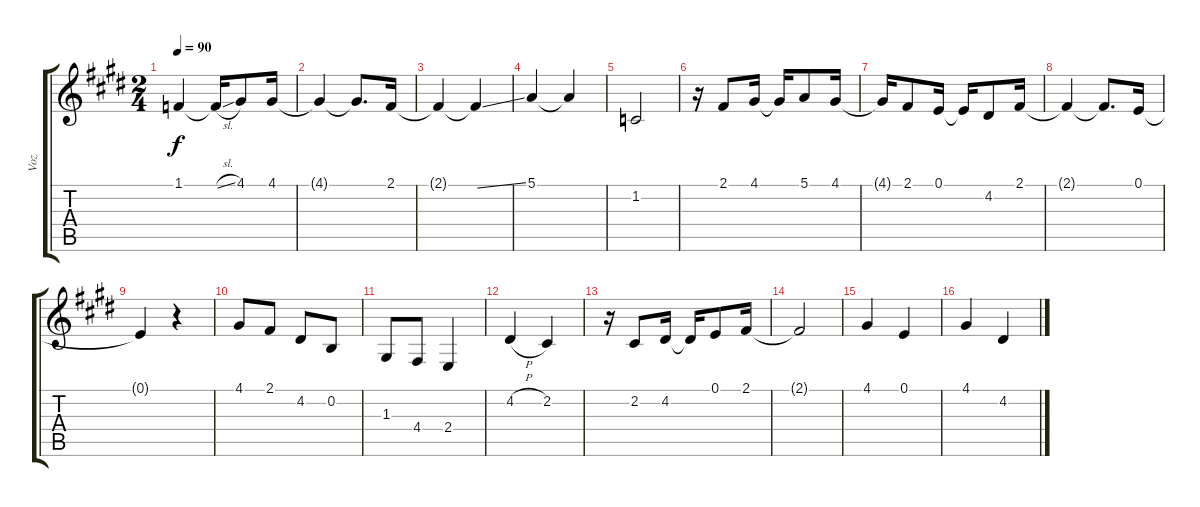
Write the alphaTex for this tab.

\track ("Voz" "Voz") {instrument altosax}
\staff {score tabs}
\tuning (E4 B3 G3 D3 A2 E2) {hide}
\ts (2 4)
\tempo 90
\clef g2
\ks e
1.1{t}.4{dy f} 1.1{sl t}.16 4.1.8 4.1.16 |
4.1{t}.4 4.1{t}.8{d} 2.1.16 |
2.1{t}.4 2.1{ss t}.4 |
5.1.4 5.1{t}.4 |
1.2.2 |
r.16 2.1.8 4.1.16 4.1{t}.16 5.1.8 4.1.16 |
4.1{t}.16 2.1.8 0.1.16 0.1{t}.16 4.2.8 2.1.16 |
2.1{t}.4 2.1{t}.8{d} 0.1.16 |
0.1{t}.4 r.4 |
4.1.8 2.1.8 4.2.8 0.2.8 |
1.3.8 4.4.8 2.4.4 |
4.2{h}.4 2.2.4 |
r.16 2.2.8 4.2.16 4.2{t}.16 0.1.8 2.1.16 |
2.1{t}.2 |
4.1.4 0.1.4 |
4.1.4 4.2.4
